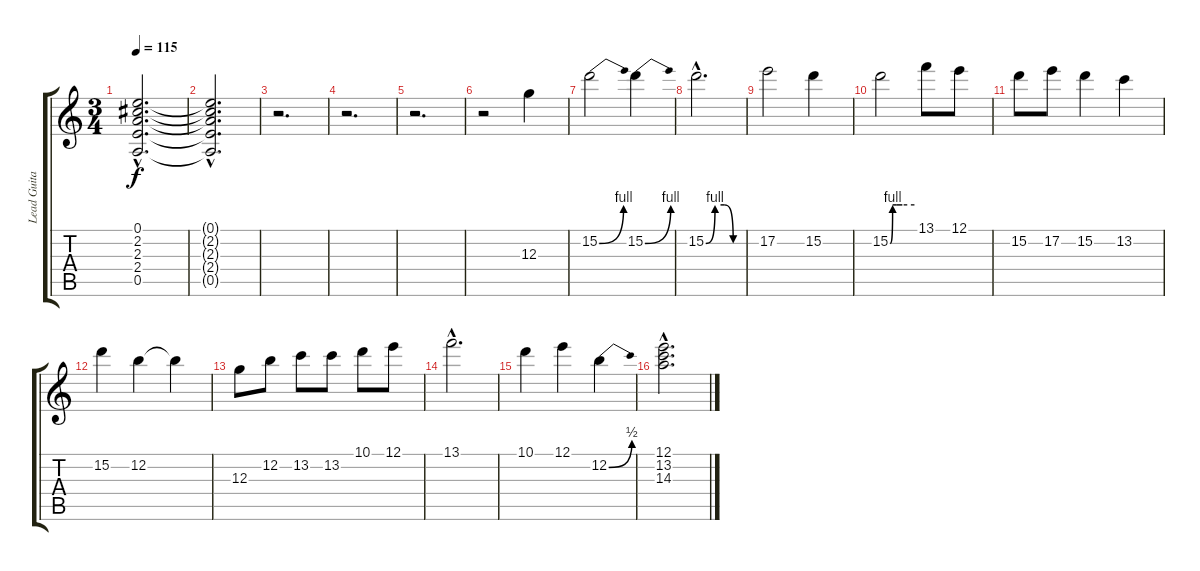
\track ("Lead Guitar" "Lead Guita") {instrument electricguitarjazz}
\staff {score tabs}
\tuning (E4 B3 G3 D3 A2 E2) {hide}
\ts (3 4)
\tempo 115
\clef g2
\ks c
(0.1{hac t} 2.2{hac t} 2.3{hac t} 2.4{hac t} 0.5{hac t}).2{d dy f} |
(0.1{hac t} 2.2{hac t} 2.3{hac t} 2.4{hac t} 0.5{hac t}).2{d} |
r.2{d} |
r.2{d} |
r.2{d} |
r.2 12.3.4 |
15.2{be (bend 0 0 60 4)}.2 15.2{be (bend 0 0 60 4)}.4 |
15.2{be (custom 0 0 15 4 30 4 45 0 60 0) hac}.2{d} |
17.2.2 15.2.4 |
15.2{be (custom 0 0 6 4 15 4 30 4 60 4)}.2 13.1.8 12.1.8 |
15.2.8 17.2.8 15.2.4 13.2.4 |
15.2.4 12.2.4 12.2{t}.4 |
12.3.8 12.2.8 13.2.8 13.2.8 10.1.8 12.1.8 |
13.1{hac}.2{d} |
10.1.4 12.1.4 12.2{be (bend 0 0 60 2)}.4 |
(12.1{hac} 13.2{hac} 14.3{hac}).2{d}
